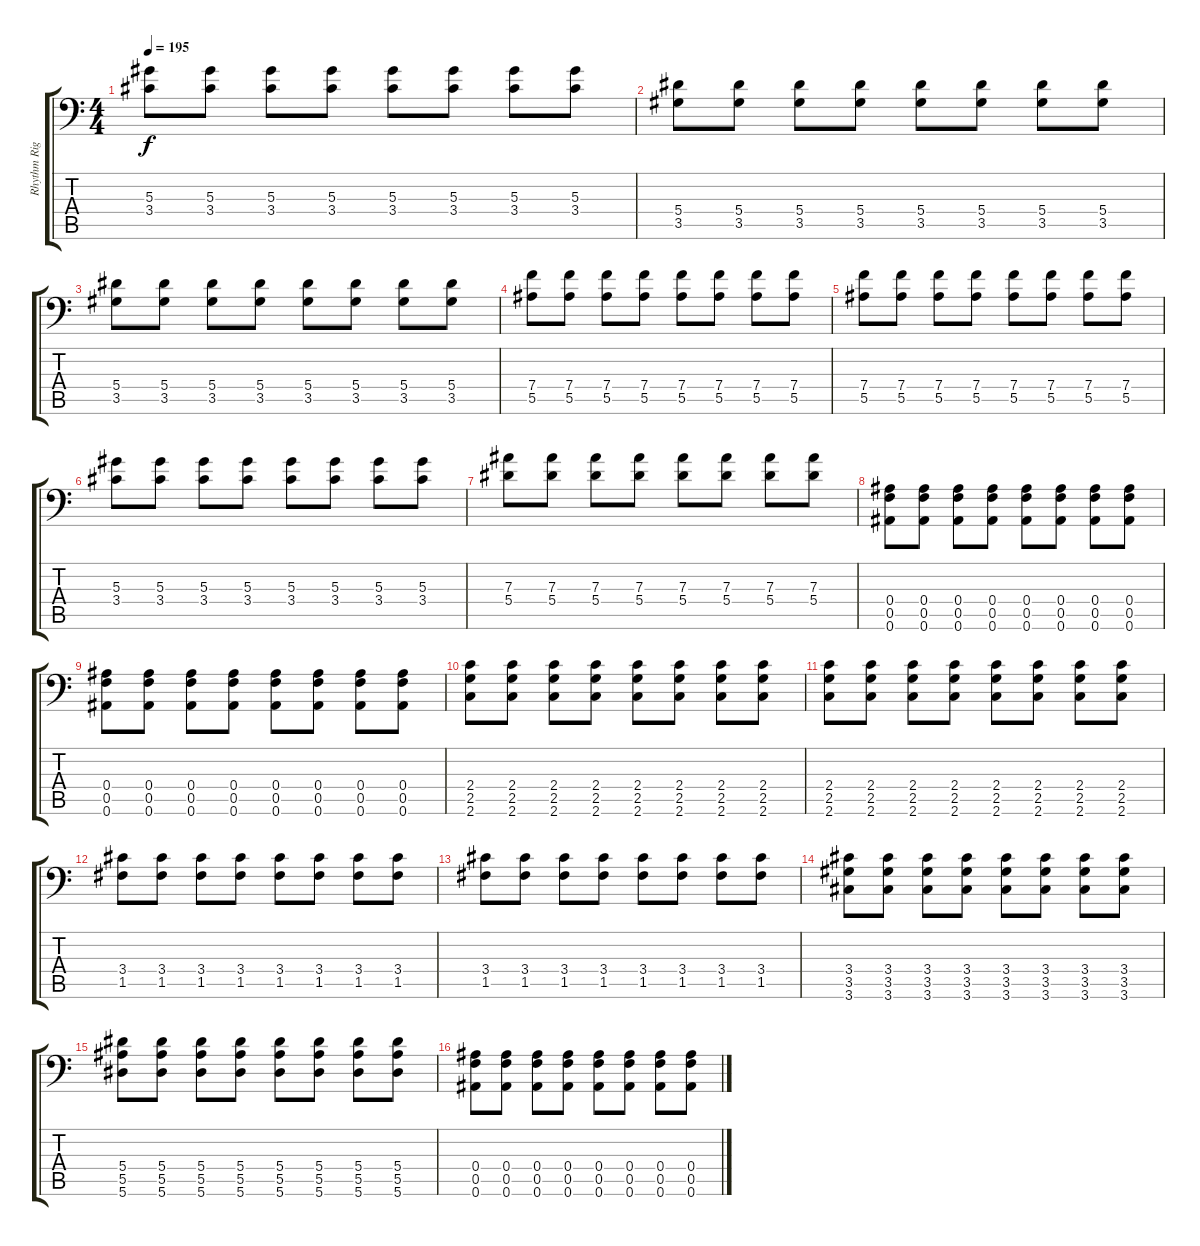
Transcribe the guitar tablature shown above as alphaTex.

\track ("Rhythm Right" "Rhythm Rig") {instrument distortionguitar}
\staff {score tabs}
\tuning (C4 G3 Eb3 Bb2 F2 Bb1) {hide}
\ts (4 4)
\tempo 195
\clef f4
\ks c
(5.3 3.4).8{dy f} (5.3 3.4).8 (5.3 3.4).8 (5.3 3.4).8 (5.3 3.4).8 (5.3 3.4).8 (5.3 3.4).8 (5.3 3.4).8 |
(5.4 3.5).8 (5.4 3.5).8 (5.4 3.5).8 (5.4 3.5).8 (5.4 3.5).8 (5.4 3.5).8 (5.4 3.5).8 (5.4 3.5).8 |
(5.4 3.5).8 (5.4 3.5).8 (5.4 3.5).8 (5.4 3.5).8 (5.4 3.5).8 (5.4 3.5).8 (5.4 3.5).8 (5.4 3.5).8 |
(7.4 5.5).8 (7.4 5.5).8 (7.4 5.5).8 (7.4 5.5).8 (7.4 5.5).8 (7.4 5.5).8 (7.4 5.5).8 (7.4 5.5).8 |
(7.4 5.5).8 (7.4 5.5).8 (7.4 5.5).8 (7.4 5.5).8 (7.4 5.5).8 (7.4 5.5).8 (7.4 5.5).8 (7.4 5.5).8 |
(5.3 3.4).8 (5.3 3.4).8 (5.3 3.4).8 (5.3 3.4).8 (5.3 3.4).8 (5.3 3.4).8 (5.3 3.4).8 (5.3 3.4).8 |
(7.3 5.4).8 (7.3 5.4).8 (7.3 5.4).8 (7.3 5.4).8 (7.3 5.4).8 (7.3 5.4).8 (7.3 5.4).8 (7.3 5.4).8 |
(0.4 0.5 0.6).8{instrument distortionguitar} (0.4 0.5 0.6).8 (0.4 0.5 0.6).8 (0.4 0.5 0.6).8 (0.4 0.5 0.6).8 (0.4 0.5 0.6).8 (0.4 0.5 0.6).8 (0.4 0.5 0.6).8 |
(0.4 0.5 0.6).8 (0.4 0.5 0.6).8 (0.4 0.5 0.6).8 (0.4 0.5 0.6).8 (0.4 0.5 0.6).8 (0.4 0.5 0.6).8 (0.4 0.5 0.6).8 (0.4 0.5 0.6).8 |
(2.4 2.5 2.6).8 (2.4 2.5 2.6).8 (2.4 2.5 2.6).8 (2.4 2.5 2.6).8 (2.4 2.5 2.6).8 (2.4 2.5 2.6).8 (2.4 2.5 2.6).8 (2.4 2.5 2.6).8 |
(2.4 2.5 2.6).8 (2.4 2.5 2.6).8 (2.4 2.5 2.6).8 (2.4 2.5 2.6).8 (2.4 2.5 2.6).8 (2.4 2.5 2.6).8 (2.4 2.5 2.6).8 (2.4 2.5 2.6).8 |
(3.4 1.5).8 (3.4 1.5).8 (3.4 1.5).8 (3.4 1.5).8 (3.4 1.5).8 (3.4 1.5).8 (3.4 1.5).8 (3.4 1.5).8 |
(3.4 1.5).8 (3.4 1.5).8 (3.4 1.5).8 (3.4 1.5).8 (3.4 1.5).8 (3.4 1.5).8 (3.4 1.5).8 (3.4 1.5).8 |
(3.4 3.5 3.6).8 (3.4 3.5 3.6).8 (3.4 3.5 3.6).8 (3.4 3.5 3.6).8 (3.4 3.5 3.6).8 (3.4 3.5 3.6).8 (3.4 3.5 3.6).8 (3.4 3.5 3.6).8 |
(5.4 5.5 5.6).8 (5.4 5.5 5.6).8 (5.4 5.5 5.6).8 (5.4 5.5 5.6).8 (5.4 5.5 5.6).8 (5.4 5.5 5.6).8 (5.4 5.5 5.6).8 (5.4 5.5 5.6).8 |
(0.4 0.5 0.6).8 (0.4 0.5 0.6).8 (0.4 0.5 0.6).8 (0.4 0.5 0.6).8 (0.4 0.5 0.6).8 (0.4 0.5 0.6).8 (0.4 0.5 0.6).8 (0.4 0.5 0.6).8
